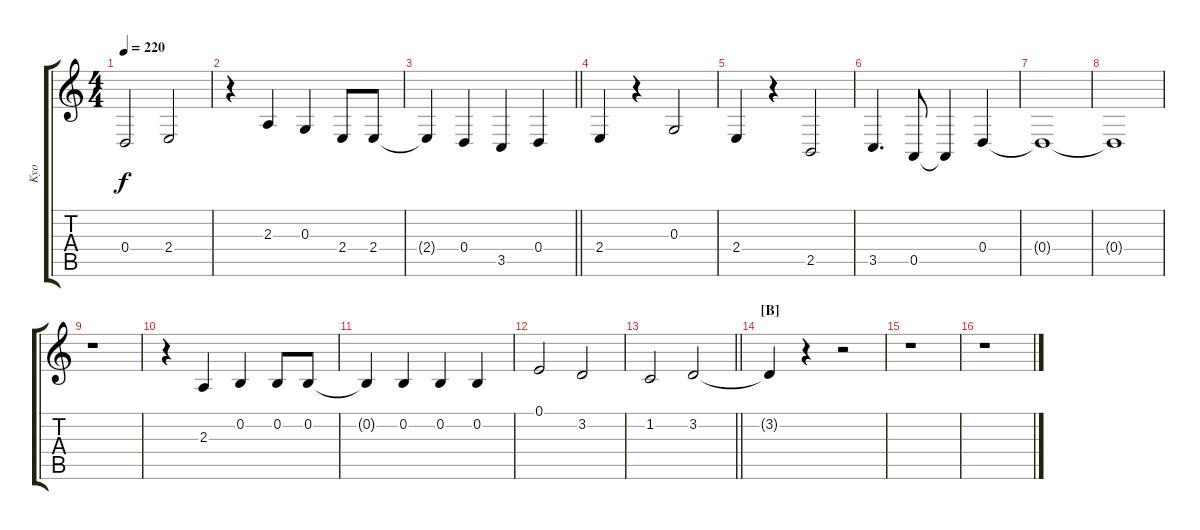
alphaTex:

\track ("Kyo" "Kyo") {instrument fx5brightness}
\staff {score tabs}
\tuning (E4 B3 G3 D3 A2 E2) {hide}
\ts (4 4)
\tempo 220
\clef g2
\ks c
0.4.2{dy f} 2.4.2 |
r.4 2.3.4 0.3.4 2.4.8 2.4.8 |
\barLineRight lightlight
2.4{t}.4 0.4.4 3.5.4 0.4.4 |
2.4.4 r.4 0.3.2 |
2.4.4 r.4 2.5.2 |
3.5.4{d} 0.5.8 0.5{t}.4 0.4.4 |
0.4{t}.1 |
0.4{t}.1 |
r.1 |
r.4 2.3.4 0.2.4 0.2.8 0.2.8 |
0.2{t}.4 0.2.4 0.2.4 0.2.4 |
0.1.2 3.2.2 |
\barLineRight lightlight
1.2.2 3.2.2 |
\section ("" "[B]")
3.2{t}.4 r.4 r.2 |
r.1 |
r.1
